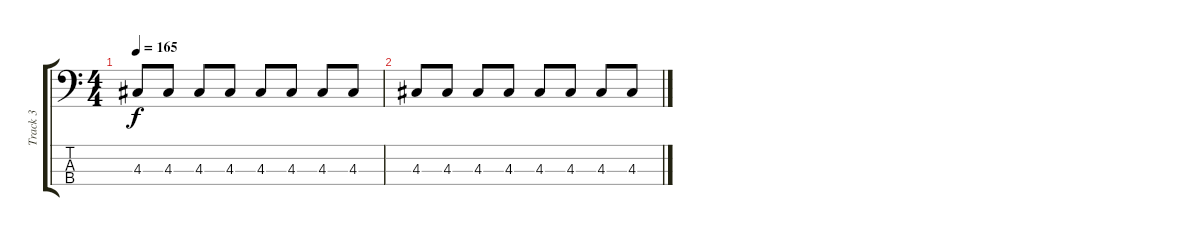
\track ("Track 3" "Track 3") {instrument electricbassfinger}
\staff {score tabs}
\tuning (G2 D2 A1 E1) {hide}
\ts (4 4)
\tempo 165
\clef f4
\ks c
4.3.8{dy f} 4.3.8 4.3.8 4.3.8 4.3.8 4.3.8 4.3.8 4.3.8 |
4.3.8 4.3.8 4.3.8 4.3.8 4.3.8 4.3.8 4.3.8 4.3.8
